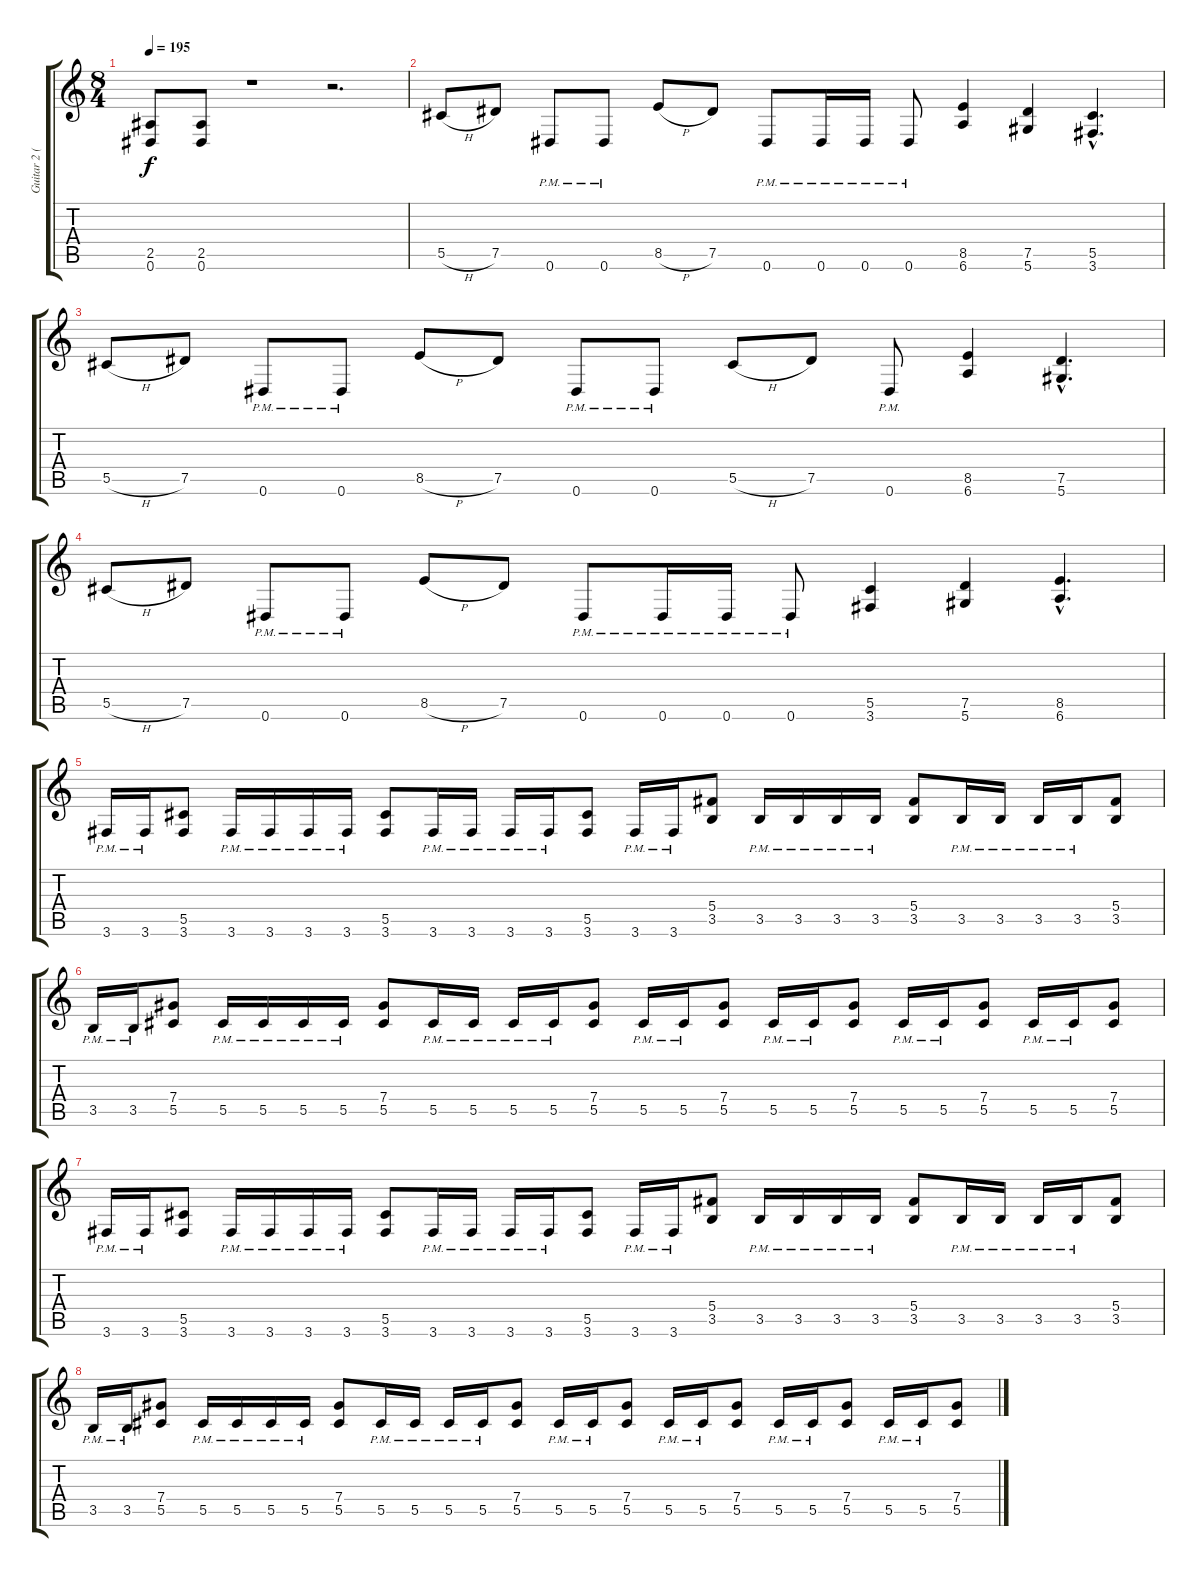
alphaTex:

\track ("Guitar 2 (Henjo Richter)" "Guitar 2 (") {instrument distortionguitar}
\staff {score tabs}
\tuning (Eb4 Bb3 Gb3 Db3 Ab2 Eb2) {hide}
\ts (8 4)
\tempo 195
\clef g2
\ks c
(2.5 0.6).8{dy f} (2.5 0.6).8 r.1 r.2{d} |
5.5{h}.8 7.5.8 0.6{pm}.8 0.6{pm}.8 8.5{h}.8 7.5.8 0.6{pm}.8 0.6{pm}.16 0.6{pm}.16 0.6{pm}.8 (8.5 6.6).4 (7.5 5.6).4 (5.5{hac} 3.6{hac}).4{d} |
5.5{h}.8 7.5.8 0.6{pm}.8 0.6{pm}.8 8.5{h}.8 7.5.8 0.6{pm}.8 0.6{pm}.8 5.5{h}.8 7.5.8 0.6{pm}.8 (8.5 6.6).4 (7.5{hac} 5.6{hac}).4{d} |
5.5{h}.8 7.5.8 0.6{pm}.8 0.6{pm}.8 8.5{h}.8 7.5.8 0.6{pm}.8 0.6{pm}.16 0.6{pm}.16 0.6{pm}.8 (5.5 3.6).4 (7.5 5.6).4 (8.5{hac} 6.6{hac}).4{d} |
3.6{pm}.16 3.6{pm}.16 (5.5 3.6).8 3.6{pm}.16 3.6{pm}.16 3.6{pm}.16 3.6{pm}.16 (5.5 3.6).8 3.6{pm}.16 3.6{pm}.16 3.6{pm}.16 3.6{pm}.16 (5.5 3.6).8 3.6{pm}.16 3.6{pm}.16 (5.4 3.5).8 3.5{pm}.16 3.5{pm}.16 3.5{pm}.16 3.5{pm}.16 (5.4 3.5).8 3.5{pm}.16 3.5{pm}.16 3.5{pm}.16 3.5{pm}.16 (5.4 3.5).8 |
3.5{pm}.16 3.5{pm}.16 (7.4 5.5).8 5.5{pm}.16 5.5{pm}.16 5.5{pm}.16 5.5{pm}.16 (7.4 5.5).8 5.5{pm}.16 5.5{pm}.16 5.5{pm}.16 5.5{pm}.16 (7.4 5.5).8 5.5{pm}.16 5.5{pm}.16 (7.4 5.5).8 5.5{pm}.16 5.5{pm}.16 (7.4 5.5).8 5.5{pm}.16 5.5{pm}.16 (7.4 5.5).8 5.5{pm}.16 5.5{pm}.16 (7.4 5.5).8 |
3.6{pm}.16 3.6{pm}.16 (5.5 3.6).8 3.6{pm}.16 3.6{pm}.16 3.6{pm}.16 3.6{pm}.16 (5.5 3.6).8 3.6{pm}.16 3.6{pm}.16 3.6{pm}.16 3.6{pm}.16 (5.5 3.6).8 3.6{pm}.16 3.6{pm}.16 (5.4 3.5).8 3.5{pm}.16 3.5{pm}.16 3.5{pm}.16 3.5{pm}.16 (5.4 3.5).8 3.5{pm}.16 3.5{pm}.16 3.5{pm}.16 3.5{pm}.16 (5.4 3.5).8 |
3.5{pm}.16 3.5{pm}.16 (7.4 5.5).8 5.5{pm}.16 5.5{pm}.16 5.5{pm}.16 5.5{pm}.16 (7.4 5.5).8 5.5{pm}.16 5.5{pm}.16 5.5{pm}.16 5.5{pm}.16 (7.4 5.5).8 5.5{pm}.16 5.5{pm}.16 (7.4 5.5).8 5.5{pm}.16 5.5{pm}.16 (7.4 5.5).8 5.5{pm}.16 5.5{pm}.16 (7.4 5.5).8 5.5{pm}.16 5.5{pm}.16 (7.4 5.5).8
